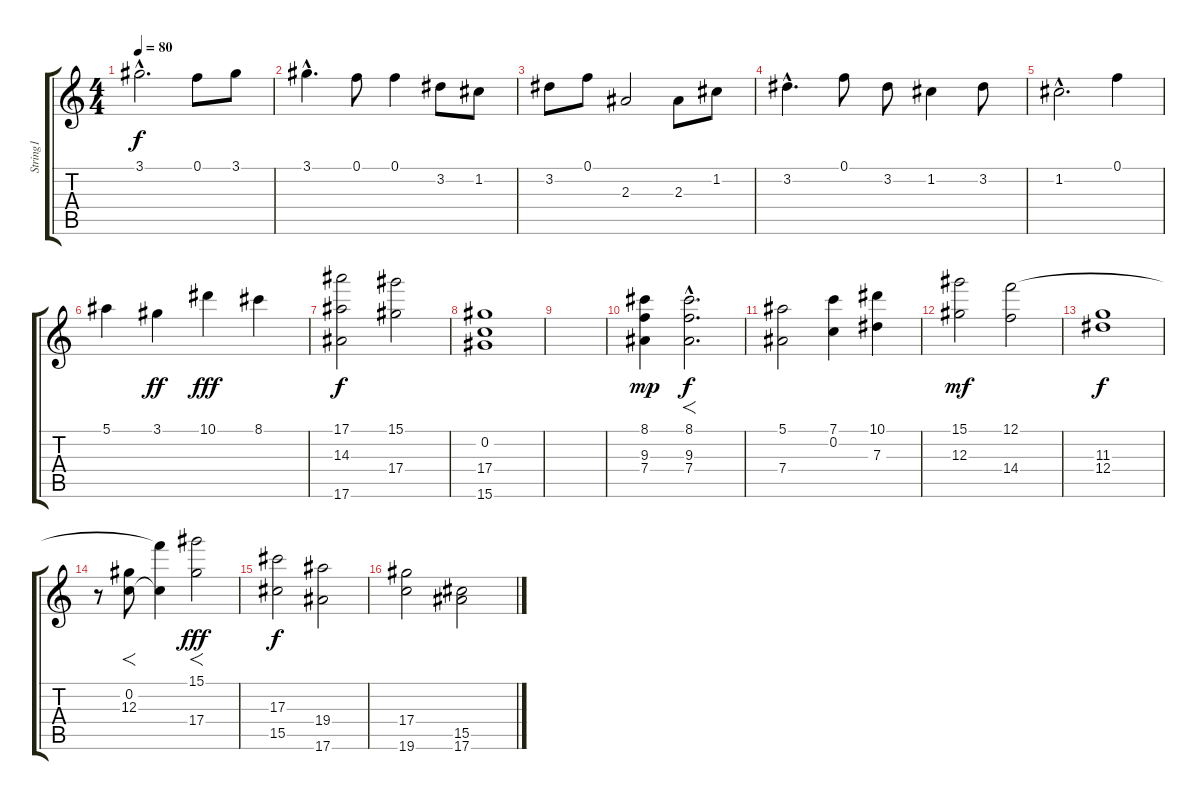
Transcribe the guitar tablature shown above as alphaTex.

\track ("String1" "String1") {instrument stringensemble1}
\staff {score tabs}
\tuning (F5 C5 Ab4 Eb4 Bb3 F3) {hide}
\ts (4 4)
\tempo 80
\clef g2
\ks c
3.1{hac}.2{d dy f} 0.1.8 3.1.8 |
3.1{hac}.4{d} 0.1.8 0.1.4 3.2.8 1.2.8 |
3.2.8 0.1.8 2.3.2 2.3.8 1.2.8 |
3.2{hac}.4{d} 0.1.8 3.2.8 1.2.4 3.2.8 |
1.2{hac}.2{d} 0.1.4{volume 14} |
5.1.4{volume 16} 3.1.4{dy ff} 10.1.4{dy fff} 8.1.4 |
(17.1 14.3 17.6).2{dy f volume 11} (15.1 17.4).2 |
(0.2 17.4 15.6).1 |
|
(8.1 9.3 7.4).4{dy mp} (8.1{hac} 9.3{hac} 7.4{hac}).2{f d dy f} |
(5.1 7.4).2 (7.1 0.2).4 (10.1 7.3).4 |
(15.1 12.3).2{dy mf} (12.1 14.4).2 |
(11.3 12.4).1{dy f} |
r.8 (0.2 12.3).8{f} (12.1{t} 0.2{t}).4 (15.1 17.4).2{f dy fff} |
(17.3 15.5).2{dy f} (19.4 17.6).2 |
(17.4 19.6).2 (15.5 17.6).2
